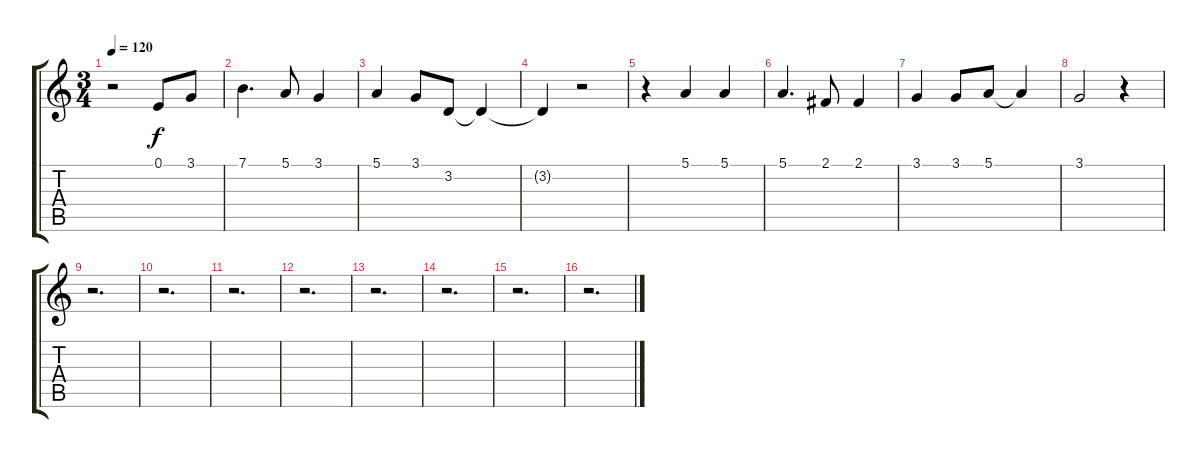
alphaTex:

\track "" {instrument synthvoice}
\staff {score tabs}
\tuning (E4 B3 G3 D3 A2 E2) {hide}
\ts (3 4)
\tempo 120
\clef g2
\ks c
r.2{dy f} 0.1.8 3.1.8 |
7.1.4{d} 5.1.8 3.1.4 |
5.1.4 3.1.8 3.2.8 3.2{t}.4 |
3.2{t}.4 r.2 |
r.4 5.1.4 5.1.4 |
5.1.4{d} 2.1.8 2.1.4 |
3.1.4 3.1.8 5.1.8 5.1{t}.4 |
3.1.2 r.4 |
r.2{d} |
r.2{d} |
r.2{d} |
r.2{d} |
r.2{d} |
r.2{d} |
r.2{d} |
r.2{d}
